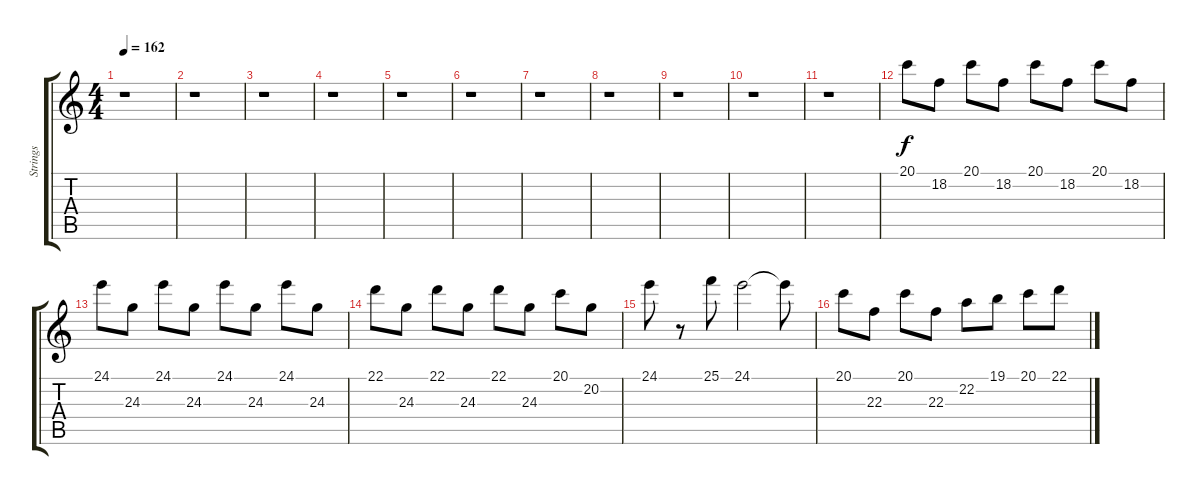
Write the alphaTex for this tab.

\track ("Strings" "Strings") {instrument stringensemble1}
\staff {score tabs}
\tuning (E4 B3 G3 D3 A2 E2) {hide}
\ts (4 4)
\tempo 162
\clef g2
\ks c
r.1{dy f} |
r.1 |
r.1 |
\section ("" "")
r.1 |
r.1 |
r.1 |
r.1 |
r.1 |
r.1 |
r.1 |
r.1 |
\section ("" "")
20.1.8 18.2.8 20.1.8 18.2.8 20.1.8 18.2.8 20.1.8 18.2.8 |
24.1.8 24.3.8 24.1.8 24.3.8 24.1.8 24.3.8 24.1.8 24.3.8 |
22.1.8 24.3.8 22.1.8 24.3.8 22.1.8 24.3.8 20.1.8 20.2.8 |
24.1.8 r.8 25.1.8 24.1.2 24.1{t}.8 |
20.1.8 22.3.8 20.1.8 22.3.8 22.2.8 19.1.8 20.1.8 22.1.8
